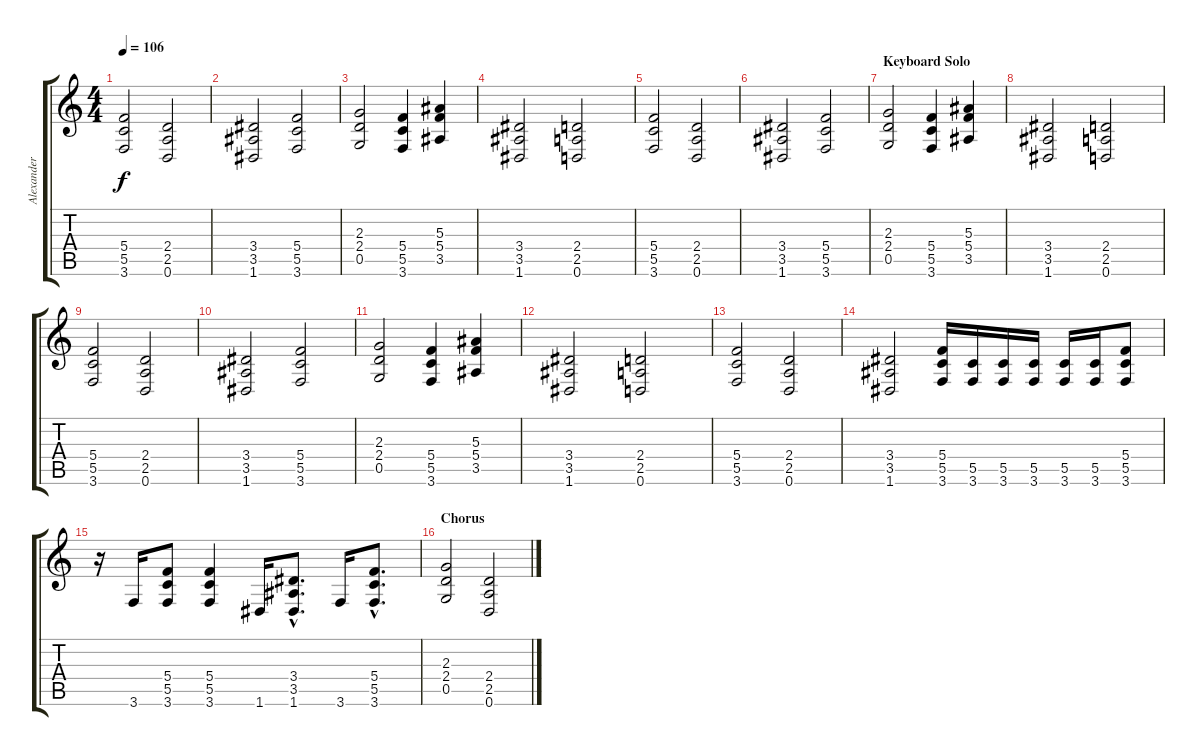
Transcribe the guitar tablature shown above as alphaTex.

\track ("Alexander Kuoppala" "Alexander ") {instrument distortionguitar}
\staff {score tabs}
\tuning (D4 A3 F3 C3 G2 D2) {hide}
\ts (4 4)
\tempo 106
\clef g2
\ks c
(5.4 5.5 3.6).2{dy f} (2.4 2.5 0.6).2 |
(3.4 3.5 1.6).2 (5.4 5.5 3.6).2 |
(2.3 2.4 0.5).2 (5.4 5.5 3.6).4 (5.3 5.4 3.5).4 |
(3.4 3.5 1.6).2 (2.4 2.5 0.6).2 |
(5.4 5.5 3.6).2 (2.4 2.5 0.6).2 |
(3.4 3.5 1.6).2 (5.4 5.5 3.6).2 |
\section ("" "Keyboard Solo")
(2.3 2.4 0.5).2 (5.4 5.5 3.6).4 (5.3 5.4 3.5).4 |
(3.4 3.5 1.6).2 (2.4 2.5 0.6).2 |
(5.4 5.5 3.6).2 (2.4 2.5 0.6).2 |
(3.4 3.5 1.6).2 (5.4 5.5 3.6).2 |
(2.3 2.4 0.5).2 (5.4 5.5 3.6).4 (5.3 5.4 3.5).4 |
(3.4 3.5 1.6).2 (2.4 2.5 0.6).2 |
(5.4 5.5 3.6).2 (2.4 2.5 0.6).2 |
(3.4 3.5 1.6).2 (5.4 5.5 3.6).16 (5.5 3.6).16 (5.5 3.6).16 (5.5 3.6).16 (5.5 3.6).16 (5.5 3.6).16 (5.4 5.5 3.6).8 |
r.16 3.6.16 (5.4 5.5 3.6).8 (5.4 5.5 3.6).4 1.6.16 (3.4{hac} 3.5{hac} 1.6{hac}).8{d} 3.6.16 (5.4{hac} 5.5{hac} 3.6{hac}).8{d} |
\section ("" "Chorus")
(2.3 2.4 0.5).2 (2.4 2.5 0.6).2
